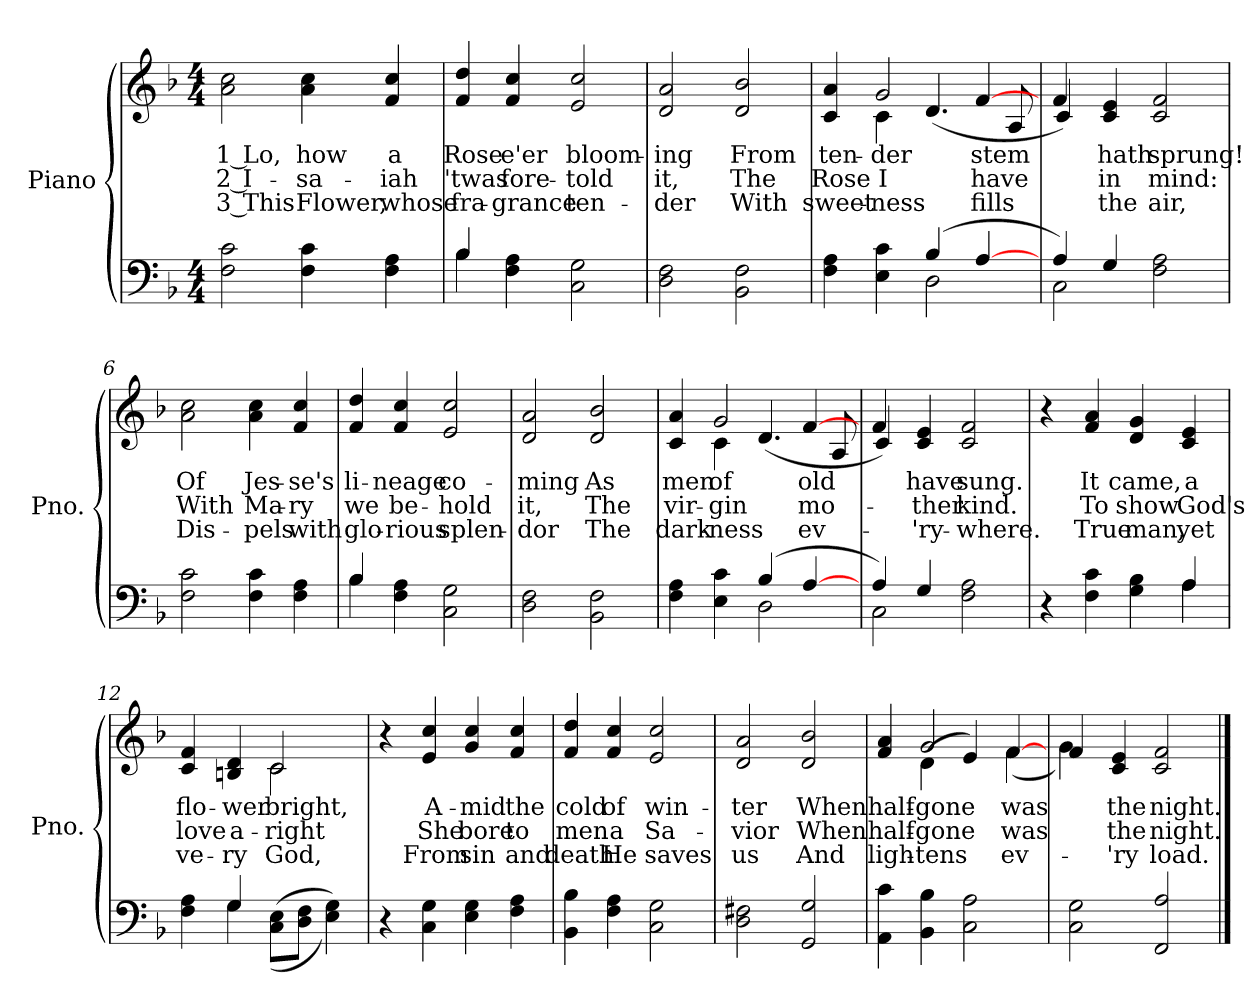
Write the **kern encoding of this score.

**kern	**kern	**text	**text	**text
*part2	*part1	*part1	*part1	*part1
*staff2	*staff1	*staff1	*staff1	*staff1
*I"Piano	*I"Piano	*	*	*
*I'Pno.	*I'Pno.	*	*	*
!!LO:PB:g=z
*clefF4	*clefG2	*	*	*
*k[b-]	*k[b-]	*	*	*
*F:	*F:	*	*	*
*M4/4	*M4/4	*	*	*
=1	=1	=1	=1	=1
!	!	!LO:LY:b:color=#000000	!LO:LY:b:color=#000000	!LO:LY:b:color=#000000
2Fi\ 2ci	2ai\ 2cci	1 Lo,	2 I-	3 This
!	!	!LO:LY:b:color=#000000	!LO:LY:b:color=#000000	!LO:LY:b:color=#000000
4Fi\ 4ci	4ai\ 4cci	how	-sa-	Flower,
!	!	!LO:LY:b:color=#000000	!LO:LY:b:color=#000000	!LO:LY:b:color=#000000
4Fi\ 4Ai	4fi/ 4cci	a	-iah	whose
=2	=2	=2	=2	=2
*^	*	*	*	*
!	!	!	!LO:LY:b:color=#000000	!LO:LY:b:color=#000000	!LO:LY:b:color=#000000
4B-i/	4B-i\	4fi/ 4ddi	Rose	'twas	fra-
!	!	!	!LO:LY:b:color=#000000	!LO:LY:b:color=#000000	!LO:LY:b:color=#000000
4Fi\ 4Ai	2.ryy	4fi/ 4cci	e'er	fore-	-grance
!	!	!	!LO:LY:b:color=#000000	!LO:LY:b:color=#000000	!LO:LY:b:color=#000000
2Ci\ 2Gi	.	2ei/ 2cci	bloom-	-told	ten-
*v	*v	*	*	*	*
=3	=3	=3	=3	=3
!	!	!LO:LY:b:color=#000000	!LO:LY:b:color=#000000	!LO:LY:b:color=#000000
2Di\ 2Fi	2di/ 2ai	-ing	it,	-der
!	!	!LO:LY:b:color=#000000	!LO:LY:b:color=#000000	!LO:LY:b:color=#000000
2BB-i\ 2Fi	2di/ 2b-i	From	The	With
!!LO:LB:g=z
=4	=4	=4	=4	=4
*^	*	*	*	*
!	!	!	!LO:LY:b:color=#000000	!LO:LY:b:color=#000000	!LO:LY:b:color=#000000
*	*	*^	*	*	*
4Fi\ 4Ai	2ryy	4ci/ 4ai	4ryy	ten-	Rose	sweet-
!	!	!	!	!LO:LY:b:color=#000000	!LO:LY:b:color=#000000	!LO:LY:b:color=#000000
4Ei\ 4ci	.	2gi/	4ci\	-der	I	-ness
(4B-i/	2Di\	.	(4.di/	.	.	.
!	!	!	!	!LO:LY:b:color=#000000	!LO:LY:b:color=#000000	!LO:LY:b:color=#000000
[4Ai/	.	[4fi/	.	stem	have	fills
.	.	.	8Ai/	.	.	.
=5	=5	=5	=5	=5	=5	=5
4Ai/)	2Ci\	4fi/	4ci/)	.	.	.
!	!	!	!	!LO:LY:b:color=#000000	!LO:LY:b:color=#000000	!LO:LY:b:color=#000000
4Gi/	.	4ci/ 4ei	4ryy	hath	in	the
!	!	!	!	!LO:LY:b:color=#000000	!LO:LY:b:color=#000000	!LO:LY:b:color=#000000
2Fi\ 2Ai	2ryy	2ci/ 2fi	2ryy	sprung!	mind:	air,
=6	=6	=6	=6	=6	=6	=6
!	!	!	!	!LO:LY:b:color=#000000	!LO:LY:b:color=#000000	!LO:LY:b:color=#000000
*v	*v	*	*	*	*	*
*	*v	*v	*	*	*
2Fi\ 2ci	2ai\ 2cci	Of	With	Dis-
!	!	!LO:LY:b:color=#000000	!LO:LY:b:color=#000000	!LO:LY:b:color=#000000
4Fi\ 4ci	4ai\ 4cci	Jes-	Ma-	-pels
!	!	!LO:LY:b:color=#000000	!LO:LY:b:color=#000000	!LO:LY:b:color=#000000
4Fi\ 4Ai	4fi/ 4cci	-se's	-ry	with
=7	=7	=7	=7	=7
*^	*	*	*	*
!	!	!	!LO:LY:b:color=#000000	!LO:LY:b:color=#000000	!LO:LY:b:color=#000000
4B-i/	4B-i\	4fi/ 4ddi	li-	we	glo-
!	!	!	!LO:LY:b:color=#000000	!LO:LY:b:color=#000000	!LO:LY:b:color=#000000
4Fi\ 4Ai	2.ryy	4fi/ 4cci	-neage	be-	-rious
!	!	!	!LO:LY:b:color=#000000	!LO:LY:b:color=#000000	!LO:LY:b:color=#000000
2Ci\ 2Gi	.	2ei/ 2cci	co-	-hold	splen-
*v	*v	*	*	*	*
!!LO:LB:g=z
=8	=8	=8	=8	=8
!	!	!LO:LY:b:color=#000000	!LO:LY:b:color=#000000	!LO:LY:b:color=#000000
2Di\ 2Fi	2di/ 2ai	-ming	it,	-dor
!	!	!LO:LY:b:color=#000000	!LO:LY:b:color=#000000	!LO:LY:b:color=#000000
2BB-i\ 2Fi	2di/ 2b-i	As	The	The
=9	=9	=9	=9	=9
*^	*	*	*	*
!	!	!	!LO:LY:b:color=#000000	!LO:LY:b:color=#000000	!LO:LY:b:color=#000000
*	*	*^	*	*	*
4Fi\ 4Ai	2ryy	4ci/ 4ai	4ryy	men	vir-	dark-
!	!	!	!	!LO:LY:b:color=#000000	!LO:LY:b:color=#000000	!LO:LY:b:color=#000000
4Ei\ 4ci	.	2gi/	4ci\	of	-gin	-ness
(4B-i/	2Di\	.	(4.di/	.	.	.
!	!	!	!	!LO:LY:b:color=#000000	!LO:LY:b:color=#000000	!LO:LY:b:color=#000000
[4Ai/	.	[4fi/	.	old	mo-	ev-
.	.	.	8Ai/	.	.	.
=10	=10	=10	=10	=10	=10	=10
4Ai/)	2Ci\	4fi/	4ci/)	.	.	.
!	!	!	!	!LO:LY:b:color=#000000	!LO:LY:b:color=#000000	!LO:LY:b:color=#000000
4Gi/	.	4ci/ 4ei	4ryy	have	-ther	-'ry-
!	!	!	!	!LO:LY:b:color=#000000	!LO:LY:b:color=#000000	!LO:LY:b:color=#000000
2Fi\ 2Ai	2ryy	2ci/ 2fi	2ryy	sung.	kind.	-where.
*	*	*v	*v	*	*	*
=11	=11	=11	=11	=11	=11
4r	2.ryy	4r	.	.	.
!	!	!	!LO:LY:b:color=#000000	!LO:LY:b:color=#000000	!LO:LY:b:color=#000000
4Fi\ 4ci	.	4fi/ 4ai	It	To	True
!	!	!	!LO:LY:b:color=#000000	!LO:LY:b:color=#000000	!LO:LY:b:color=#000000
4Gi\ 4B-i	.	4di/ 4gi	came,	show	man,
!	!	!	!LO:LY:b:color=#000000	!LO:LY:b:color=#000000	!LO:LY:b:color=#000000
4Ai/	4Ai\	4ci/ 4ei	a	God's	yet
!!LO:LB:g=z
=12	=12	=12	=12	=12	=12
!	!	!	!LO:LY:b:color=#000000	!LO:LY:b:color=#000000	!LO:LY:b:color=#000000
*	*	*^	*	*	*
4Fi\ 4Ai	4ryy	4ci/ 4fi	2ryy	flo-	love	ve-
!	!	!	!	!LO:LY:b:color=#000000	!LO:LY:b:color=#000000	!LO:LY:b:color=#000000
4Gi/	4Gi\	4Bni/ 4di	.	-wer	a-	-ry
!	!	!	!	!LO:LY:b:color=#000000	!LO:LY:b:color=#000000	!LO:LY:b:color=#000000
((8Ci\ 8EiL	2ryy	2ci/	2ci\	bright,	-right	God,
8Di\ 8FiJ	.	.	.	.	.	.
4Ei\ 4Gi))	.	.	.	.	.	.
*v	*v	*	*	*	*	*
*	*v	*v	*	*	*
=13	=13	=13	=13	=13
4r	4r	.	.	.
!	!	!LO:LY:b:color=#000000	!LO:LY:b:color=#000000	!LO:LY:b:color=#000000
4Ci\ 4Gi	4ei/ 4cci	A-	She	From
!	!	!LO:LY:b:color=#000000	!LO:LY:b:color=#000000	!LO:LY:b:color=#000000
4Ei\ 4Gi	4gi/ 4cci	-mid	bore	sin
!	!	!LO:LY:b:color=#000000	!LO:LY:b:color=#000000	!LO:LY:b:color=#000000
4Fi\ 4Ai	4fi/ 4cci	the	to	and
=14	=14	=14	=14	=14
!	!	!LO:LY:b:color=#000000	!LO:LY:b:color=#000000	!LO:LY:b:color=#000000
4BB-i\ 4B-i	4fi/ 4ddi	cold	men	death
!	!	!LO:LY:b:color=#000000	!LO:LY:b:color=#000000	!LO:LY:b:color=#000000
4Fi\ 4Ai	4fi/ 4cci	of	a	He
!	!	!LO:LY:b:color=#000000	!LO:LY:b:color=#000000	!LO:LY:b:color=#000000
2Ci\ 2Gi	2ei/ 2cci	win-	Sa-	saves
!!LO:LB:g=z
=15	=15	=15	=15	=15
!	!	!LO:LY:b:color=#000000	!LO:LY:b:color=#000000	!LO:LY:b:color=#000000
2Di\ 2F#Xi	2di/ 2ai	-ter	-vior	us
!	!	!LO:LY:b:color=#000000	!LO:LY:b:color=#000000	!LO:LY:b:color=#000000
2GGi/ 2Gi	2di/ 2b-i	When	When	And
=16	=16	=16	=16	=16
!	!	!LO:LY:b:color=#000000	!LO:LY:b:color=#000000	!LO:LY:b:color=#000000
*	*^	*	*	*
4AAi\ 4ci	4fi/ 4ai	4ryy	half-	half-	ligh-
!	!	!	!LO:LY:b:color=#000000	!LO:LY:b:color=#000000	!LO:LY:b:color=#000000
4BB-i\ 4B-i	2gi/	(4di\	-gone	-gone	-tens
2Ci\ 2Ai	.	4ei/)	.	.	.
!	!	!	!LO:LY:b:color=#000000	!LO:LY:b:color=#000000	!LO:LY:b:color=#000000
.	[4fi/	(4fi\	was	was	ev-
=17	=17	=17	=17	=17	=17
2Ci\ 2Gi	4fi/	4gi\)	.	.	.
!	!	!	!LO:LY:b:color=#000000	!LO:LY:b:color=#000000	!LO:LY:b:color=#000000
.	4ci/ 4ei	2.ryy	the	the	-'ry
!	!	!	!LO:LY:b:color=#000000	!LO:LY:b:color=#000000	!LO:LY:b:color=#000000
2FFi/ 2Ai	2ci/ 2fi	.	night.	night.	load.
*	*v	*v	*	*	*
==	==	==	==	==
*-	*-	*-	*-	*-
